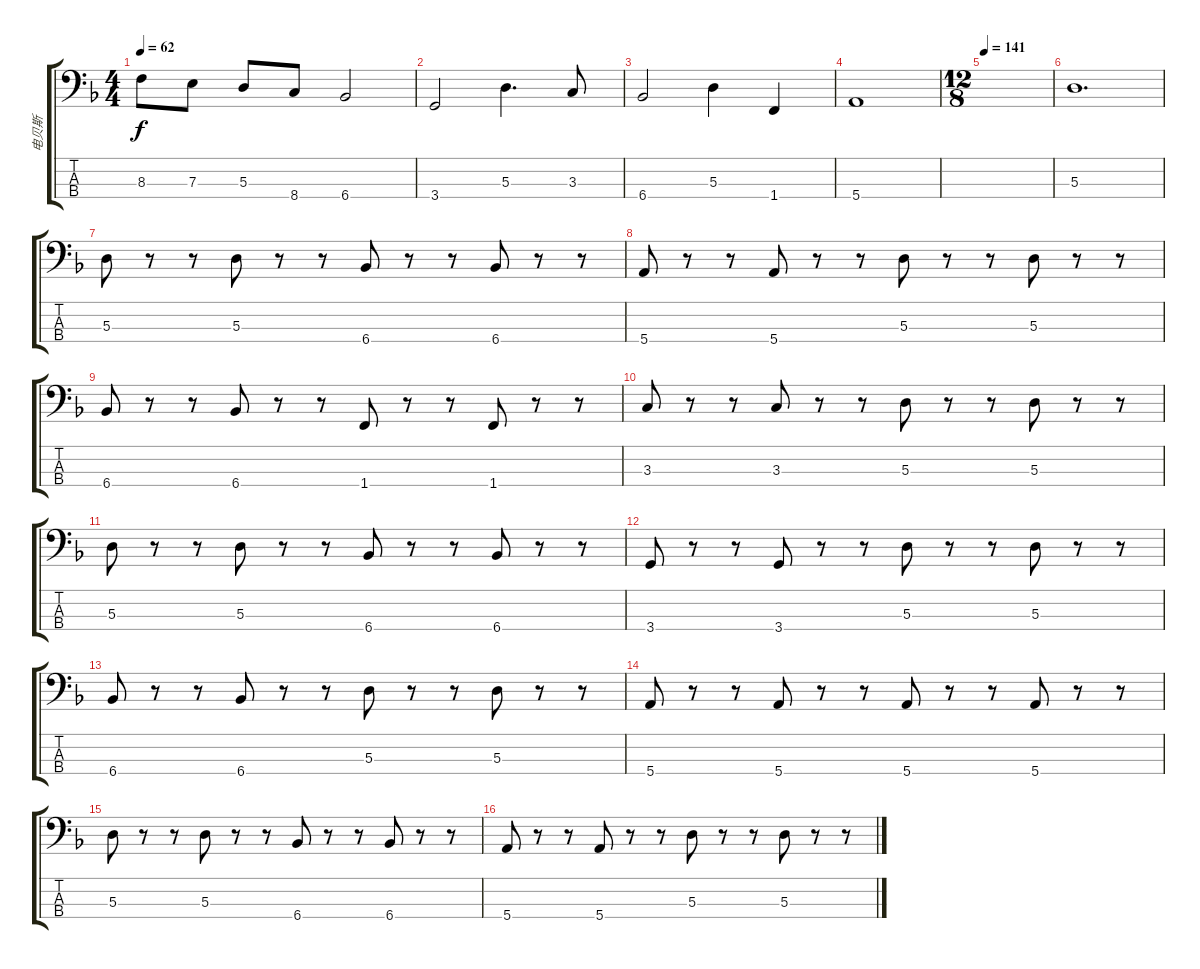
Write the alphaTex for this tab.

\track ("电贝斯" "电贝斯") {instrument electricbassfinger}
\staff {score tabs}
\tuning (G2 D2 A1 E1) {hide}
\ts (4 4)
\tempo 62
\clef f4
\ks f
8.3.8{dy f} 7.3.8 5.3.8 8.4.8 6.4.2 |
3.4.2 5.3.4{d} 3.3.8 |
6.4.2 5.3.4 1.4.4 |
5.4.1 |
\ts (12 8)
\tempo 142
\tempo 141
|
5.3.1{d} |
5.3.8 r.8 r.8 5.3.8 r.8 r.8 6.4.8 r.8 r.8 6.4.8 r.8 r.8 |
5.4.8 r.8 r.8 5.4.8 r.8 r.8 5.3.8 r.8 r.8 5.3.8 r.8 r.8 |
6.4.8 r.8 r.8 6.4.8 r.8 r.8 1.4.8 r.8 r.8 1.4.8 r.8 r.8 |
3.3.8 r.8 r.8 3.3.8 r.8 r.8 5.3.8 r.8 r.8 5.3.8 r.8 r.8 |
5.3.8 r.8 r.8 5.3.8 r.8 r.8 6.4.8 r.8 r.8 6.4.8 r.8 r.8 |
3.4.8 r.8 r.8 3.4.8 r.8 r.8 5.3.8 r.8 r.8 5.3.8 r.8 r.8 |
6.4.8 r.8 r.8 6.4.8 r.8 r.8 5.3.8 r.8 r.8 5.3.8 r.8 r.8 |
5.4.8 r.8 r.8 5.4.8 r.8 r.8 5.4.8 r.8 r.8 5.4.8 r.8 r.8 |
5.3.8 r.8 r.8 5.3.8 r.8 r.8 6.4.8 r.8 r.8 6.4.8 r.8 r.8 |
5.4.8 r.8 r.8 5.4.8 r.8 r.8 5.3.8 r.8 r.8 5.3.8 r.8 r.8
